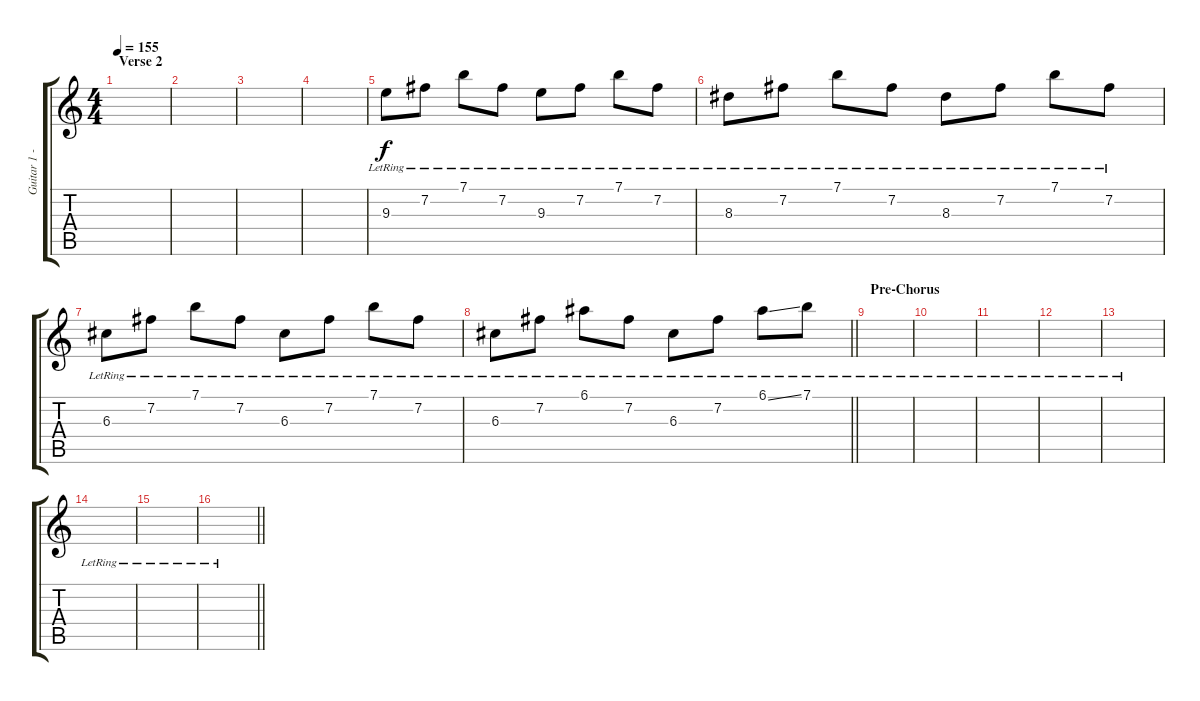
\track ("Guitar 1 - Clean" "Guitar 1 -") {instrument electricguitarclean}
\staff {score tabs}
\tuning (E4 B3 G3 D3 A2 D2) {hide}
\ts (4 4)
\section ("" "Verse 2")
\tempo 155
\clef g2
\ks c
|
|
|
|
9.3{lr}.8 7.2{lr}.8 7.1{lr}.8 7.2{lr}.8 9.3{lr}.8 7.2{lr}.8 7.1{lr}.8 7.2{lr}.8 |
8.3{lr}.8 7.2{lr}.8 7.1{lr}.8 7.2{lr}.8 8.3{lr}.8 7.2{lr}.8 7.1{lr}.8 7.2{lr}.8 |
6.3{lr}.8 7.2{lr}.8 7.1{lr}.8 7.2{lr}.8 6.3{lr}.8 7.2{lr}.8 7.1{lr}.8 7.2{lr}.8 |
\barLineRight lightlight
6.3{lr}.8 7.2{lr}.8 6.1{lr}.8 7.2{lr}.8 6.3{lr}.8 7.2{lr}.8 6.1{ss lr}.8 7.1{lr}.8 |
\section ("" "Pre-Chorus")
|
|
|
|
|
|
|
\barLineRight lightlight
